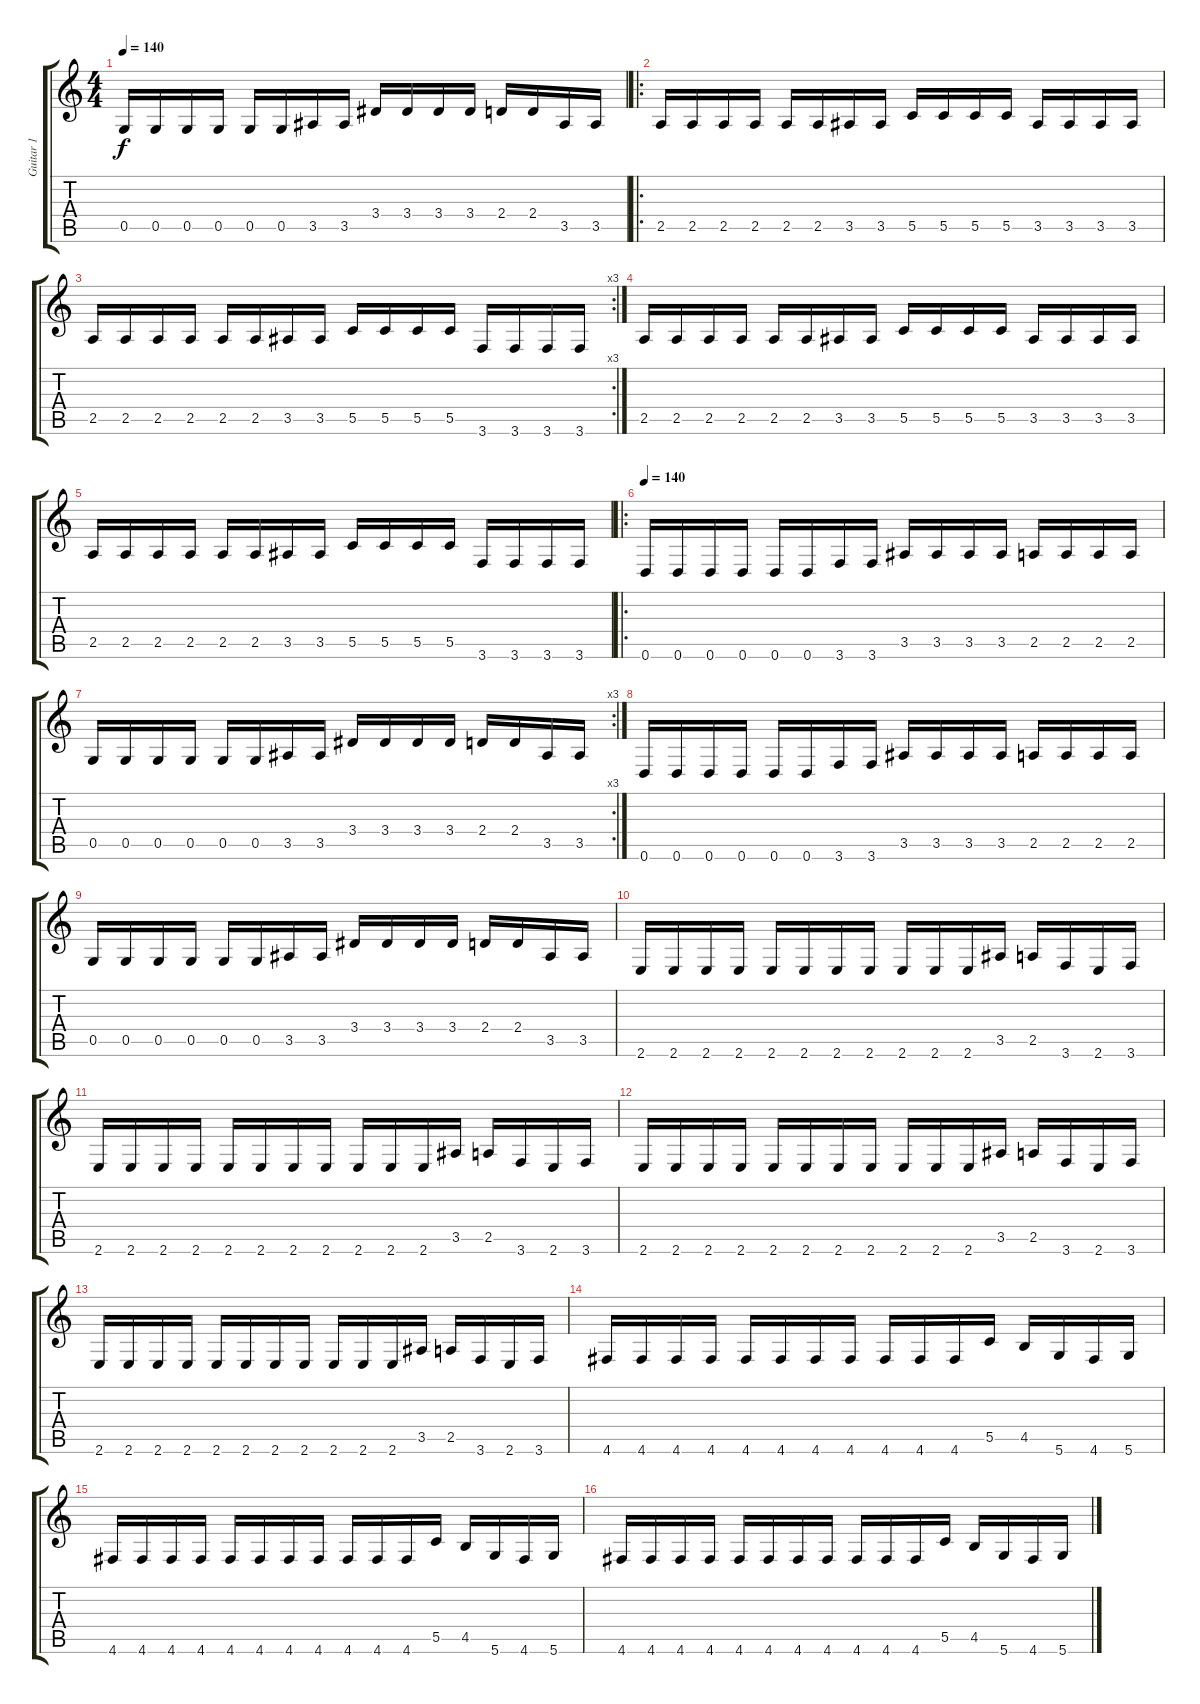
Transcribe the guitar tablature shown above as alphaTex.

\track ("Guitar 1" "Guitar 1") {instrument distortionguitar}
\staff {score tabs}
\tuning (D4 A3 F3 C3 G2 D2) {hide}
\ts (4 4)
\tempo 140
\clef g2
\ks c
0.5.16{dy f} 0.5.16 0.5.16 0.5.16 0.5.16 0.5.16 3.5.16 3.5.16 3.4.16 3.4.16 3.4.16 3.4.16 2.4.16 2.4.16 3.5.16 3.5.16 |
\ro
2.5.16 2.5.16 2.5.16 2.5.16 2.5.16 2.5.16 3.5.16 3.5.16 5.5.16 5.5.16 5.5.16 5.5.16 3.5.16 3.5.16 3.5.16 3.5.16 |
\rc 3
2.5.16 2.5.16 2.5.16 2.5.16 2.5.16 2.5.16 3.5.16 3.5.16 5.5.16 5.5.16 5.5.16 5.5.16 3.6.16 3.6.16 3.6.16 3.6.16 |
2.5.16 2.5.16 2.5.16 2.5.16 2.5.16 2.5.16 3.5.16 3.5.16 5.5.16 5.5.16 5.5.16 5.5.16 3.5.16 3.5.16 3.5.16 3.5.16 |
2.5.16 2.5.16 2.5.16 2.5.16 2.5.16 2.5.16 3.5.16 3.5.16 5.5.16 5.5.16 5.5.16 5.5.16 3.6.16 3.6.16 3.6.16 3.6.16 |
\ro
\tempo 140
0.6.16 0.6.16 0.6.16 0.6.16 0.6.16 0.6.16 3.6.16 3.6.16 3.5.16 3.5.16 3.5.16 3.5.16 2.5.16 2.5.16 2.5.16 2.5.16 |
\rc 3
0.5.16 0.5.16 0.5.16 0.5.16 0.5.16 0.5.16 3.5.16 3.5.16 3.4.16 3.4.16 3.4.16 3.4.16 2.4.16 2.4.16 3.5.16 3.5.16 |
0.6.16 0.6.16 0.6.16 0.6.16 0.6.16 0.6.16 3.6.16 3.6.16 3.5.16 3.5.16 3.5.16 3.5.16 2.5.16 2.5.16 2.5.16 2.5.16 |
0.5.16 0.5.16 0.5.16 0.5.16 0.5.16 0.5.16 3.5.16 3.5.16 3.4.16 3.4.16 3.4.16 3.4.16 2.4.16 2.4.16 3.5.16 3.5.16 |
2.6.16 2.6.16 2.6.16 2.6.16 2.6.16 2.6.16 2.6.16 2.6.16 2.6.16 2.6.16 2.6.16 3.5.16 2.5.16 3.6.16 2.6.16 3.6.16 |
2.6.16 2.6.16 2.6.16 2.6.16 2.6.16 2.6.16 2.6.16 2.6.16 2.6.16 2.6.16 2.6.16 3.5.16 2.5.16 3.6.16 2.6.16 3.6.16 |
2.6.16 2.6.16 2.6.16 2.6.16 2.6.16 2.6.16 2.6.16 2.6.16 2.6.16 2.6.16 2.6.16 3.5.16 2.5.16 3.6.16 2.6.16 3.6.16 |
2.6.16 2.6.16 2.6.16 2.6.16 2.6.16 2.6.16 2.6.16 2.6.16 2.6.16 2.6.16 2.6.16 3.5.16 2.5.16 3.6.16 2.6.16 3.6.16 |
4.6.16 4.6.16 4.6.16 4.6.16 4.6.16 4.6.16 4.6.16 4.6.16 4.6.16 4.6.16 4.6.16 5.5.16 4.5.16 5.6.16 4.6.16 5.6.16 |
4.6.16 4.6.16 4.6.16 4.6.16 4.6.16 4.6.16 4.6.16 4.6.16 4.6.16 4.6.16 4.6.16 5.5.16 4.5.16 5.6.16 4.6.16 5.6.16 |
4.6.16 4.6.16 4.6.16 4.6.16 4.6.16 4.6.16 4.6.16 4.6.16 4.6.16 4.6.16 4.6.16 5.5.16 4.5.16 5.6.16 4.6.16 5.6.16
